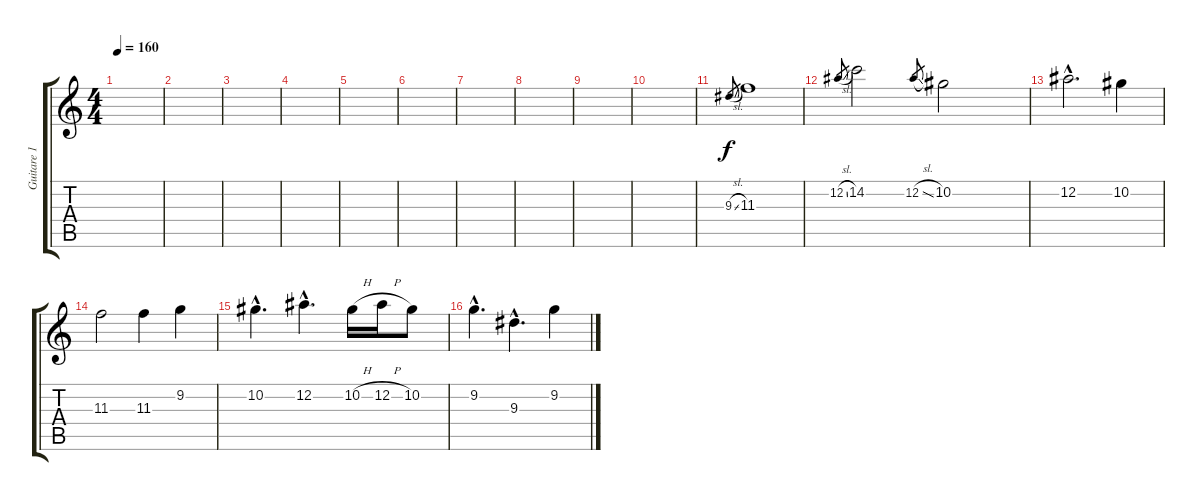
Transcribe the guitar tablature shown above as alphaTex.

\track ("Guitare 1" "Guitare 1") {instrument distortionguitar}
\staff {score tabs}
\tuning (Eb4 Bb3 Gb3 Db3 Ab2 Eb2) {hide}
\ts (4 4)
\tempo 160
\clef g2
\ks c
|
|
|
|
|
|
|
|
|
|
9.3{sl}.8{gr} 11.3.1 |
12.2{sl}.8{gr} 14.2.2 12.2{sl}.8{gr} 10.2.2 |
12.2{hac}.2{d} 10.2.4 |
11.3.2 11.3.4 9.2.4 |
10.2{hac}.4{d} 12.2{hac}.4{d} 10.2{h}.16 12.2{h}.16 10.2.8 |
9.2{hac}.4{d} 9.3{hac}.4{d} 9.2.4
